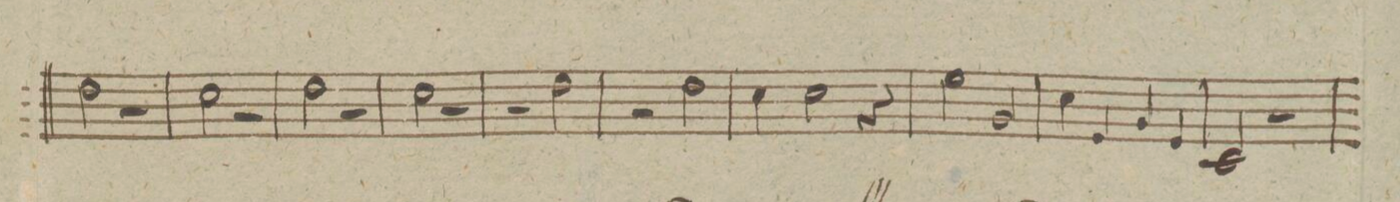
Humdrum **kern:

**kern	**dynam
*I"Clarino Primo in C.	*
*clefG2	*
*k[]	*
*met(c|)	*
*M4/4	*
2dd\	.
2r	.
=154	=154
2cc\	.
2r	.
=155	=155
2dd\	.
2r	.
=156	=156
2cc\	.
2r	.
=157	=157
2r	.
2dd\	.
=158	=158
2r	.
2dd\	.
=159	=159
4cc\	.
2cc\	.
4r	.
=160	=160
2ee\	.
2g/	.
=161	=161
4cc\	.
4e/	.
4g/	.
4e/	.
=162	=162
2c/	.
2r	.
=163	=163
*-	*-
